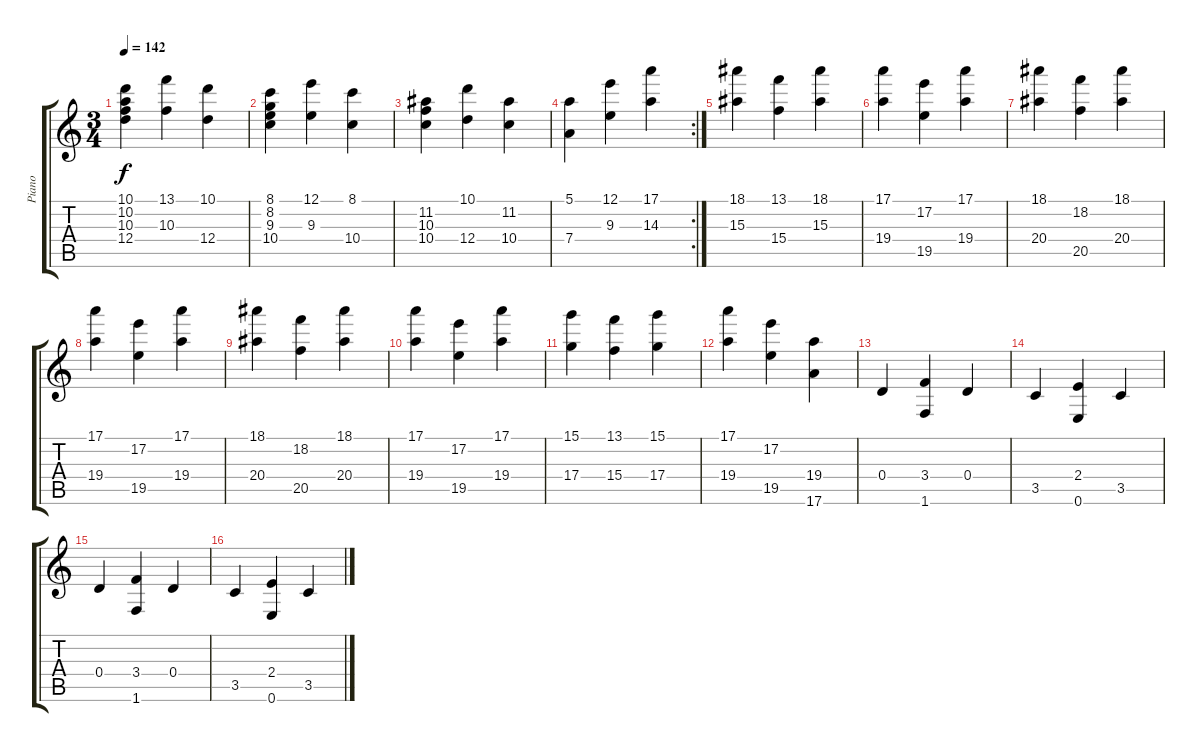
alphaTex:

\track ("Piano         " "Piano     ") {instrument acousticguitarnylon}
\staff {score tabs}
\tuning (E4 B3 G3 D3 A2 E2) {hide}
\ts (3 4)
\tempo 142
\clef g2
\ks c
(10.1 10.2 10.3 12.4).4{dy f} (13.1 10.3).4 (10.1 12.4).4 |
(8.1 8.2 9.3 10.4).4 (12.1 9.3).4 (8.1 10.4).4 |
(11.2 10.3 10.4).4 (10.1 12.4).4 (11.2 10.4).4 |
\rc 2
(5.1 7.4).4 (12.1 9.3).4 (17.1 14.3).4 |
(18.1 15.3).4 (13.1 15.4).4 (18.1 15.3).4 |
(17.1 19.4).4 (17.2 19.5).4 (17.1 19.4).4 |
(18.1 20.4).4 (18.2 20.5).4 (18.1 20.4).4 |
(17.1 19.4).4 (17.2 19.5).4 (17.1 19.4).4 |
(18.1 20.4).4 (18.2 20.5).4 (18.1 20.4).4 |
(17.1 19.4).4 (17.2 19.5).4 (17.1 19.4).4 |
(15.1 17.4).4 (13.1 15.4).4 (15.1 17.4).4 |
(17.1 19.4).4 (17.2 19.5).4 (19.4 17.6).4 |
0.4.4 (3.4 1.6).4 0.4.4 |
3.5.4 (2.4 0.6).4 3.5.4 |
0.4.4 (3.4 1.6).4 0.4.4 |
3.5.4 (2.4 0.6).4 3.5.4
